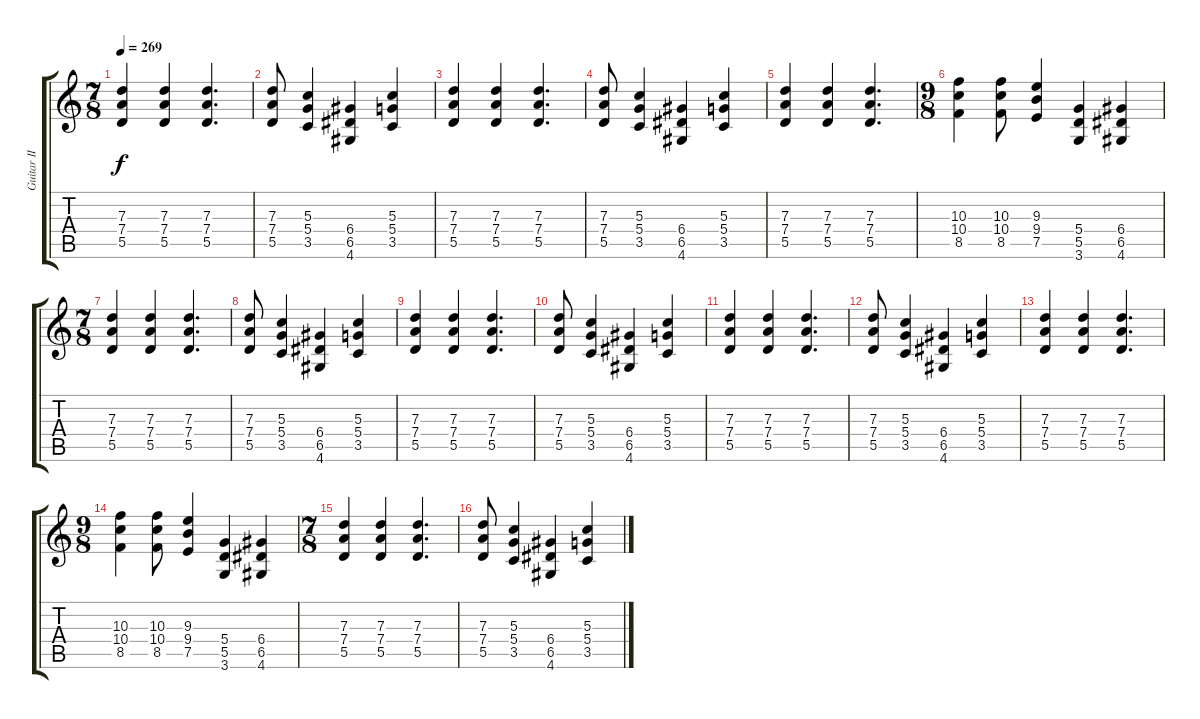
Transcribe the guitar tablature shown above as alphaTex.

\track ("Guitar II" "Guitar II") {instrument distortionguitar}
\staff {score tabs}
\tuning (E4 B3 G3 D3 A2 E2) {hide}
\ts (7 8)
\tempo 269
\clef g2
\ks c
(7.3 7.4 5.5).4{dy f} (7.3 7.4 5.5).4 (7.3 7.4 5.5).4{d} |
(7.3 7.4 5.5).8 (5.3 5.4 3.5).4 (6.4 6.5 4.6).4 (5.3 5.4 3.5).4 |
(7.3 7.4 5.5).4 (7.3 7.4 5.5).4 (7.3 7.4 5.5).4{d} |
(7.3 7.4 5.5).8 (5.3 5.4 3.5).4 (6.4 6.5 4.6).4 (5.3 5.4 3.5).4 |
(7.3 7.4 5.5).4 (7.3 7.4 5.5).4 (7.3 7.4 5.5).4{d} |
\ts (9 8)
(10.3 10.4 8.5).4 (10.3 10.4 8.5).8 (9.3 9.4 7.5).4 (5.4 5.5 3.6).4 (6.4 6.5 4.6).4 |
\ts (7 8)
(7.3 7.4 5.5).4 (7.3 7.4 5.5).4 (7.3 7.4 5.5).4{d} |
(7.3 7.4 5.5).8 (5.3 5.4 3.5).4 (6.4 6.5 4.6).4 (5.3 5.4 3.5).4 |
(7.3 7.4 5.5).4 (7.3 7.4 5.5).4 (7.3 7.4 5.5).4{d} |
(7.3 7.4 5.5).8 (5.3 5.4 3.5).4 (6.4 6.5 4.6).4 (5.3 5.4 3.5).4 |
(7.3 7.4 5.5).4 (7.3 7.4 5.5).4 (7.3 7.4 5.5).4{d} |
(7.3 7.4 5.5).8 (5.3 5.4 3.5).4 (6.4 6.5 4.6).4 (5.3 5.4 3.5).4 |
(7.3 7.4 5.5).4 (7.3 7.4 5.5).4 (7.3 7.4 5.5).4{d} |
\ts (9 8)
(10.3 10.4 8.5).4 (10.3 10.4 8.5).8 (9.3 9.4 7.5).4 (5.4 5.5 3.6).4 (6.4 6.5 4.6).4 |
\ts (7 8)
(7.3 7.4 5.5).4 (7.3 7.4 5.5).4 (7.3 7.4 5.5).4{d} |
(7.3 7.4 5.5).8 (5.3 5.4 3.5).4 (6.4 6.5 4.6).4 (5.3 5.4 3.5).4
